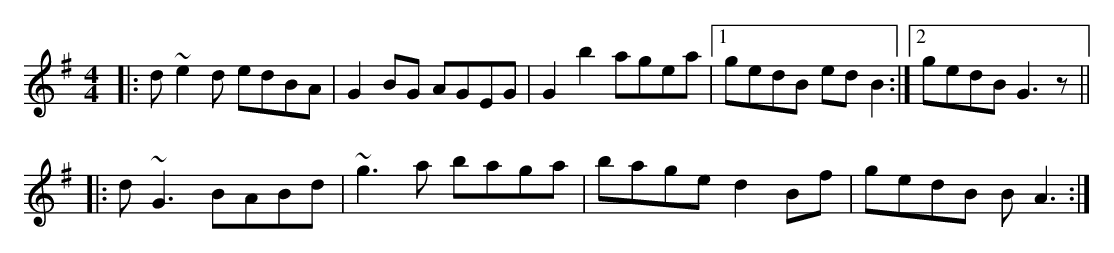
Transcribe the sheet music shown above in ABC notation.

X:1
M:4/4
K:G
|:d~e2d edBA|G2BG AGEG|G2b2 agea|1 gedB edB2:|2 gedB G3z||
|:d~G3 BABd|~g3a baga|bage d2Bf|gedB B A3:|
